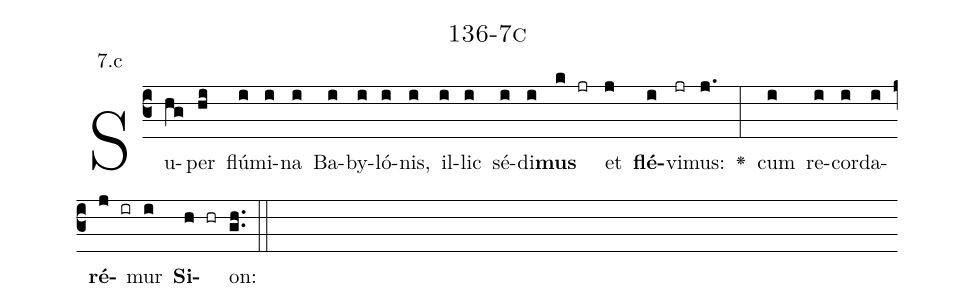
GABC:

name: 136-7c;
annotation: 7.c;
%%
(c3)Su(hg)per(hi) flú(i)mi(i)na(i) Ba(i)by(i)ló(i)nis,(i) il(i)lic(i) sé(i)di(i)<b>mus</b>(k jr) et(j) <b>flé</b>(i)vi(jr)mus:(j.) <v>\greheightstar</v>(:) cum(i) re(i)cor(i)da(i)<b>ré</b>(j ir)mur(i) <b>Si</b>(h hr)on:(gh..) (::)


%E(i) u(i) o(j) u(i) a(h) e.(gh..) (::)
